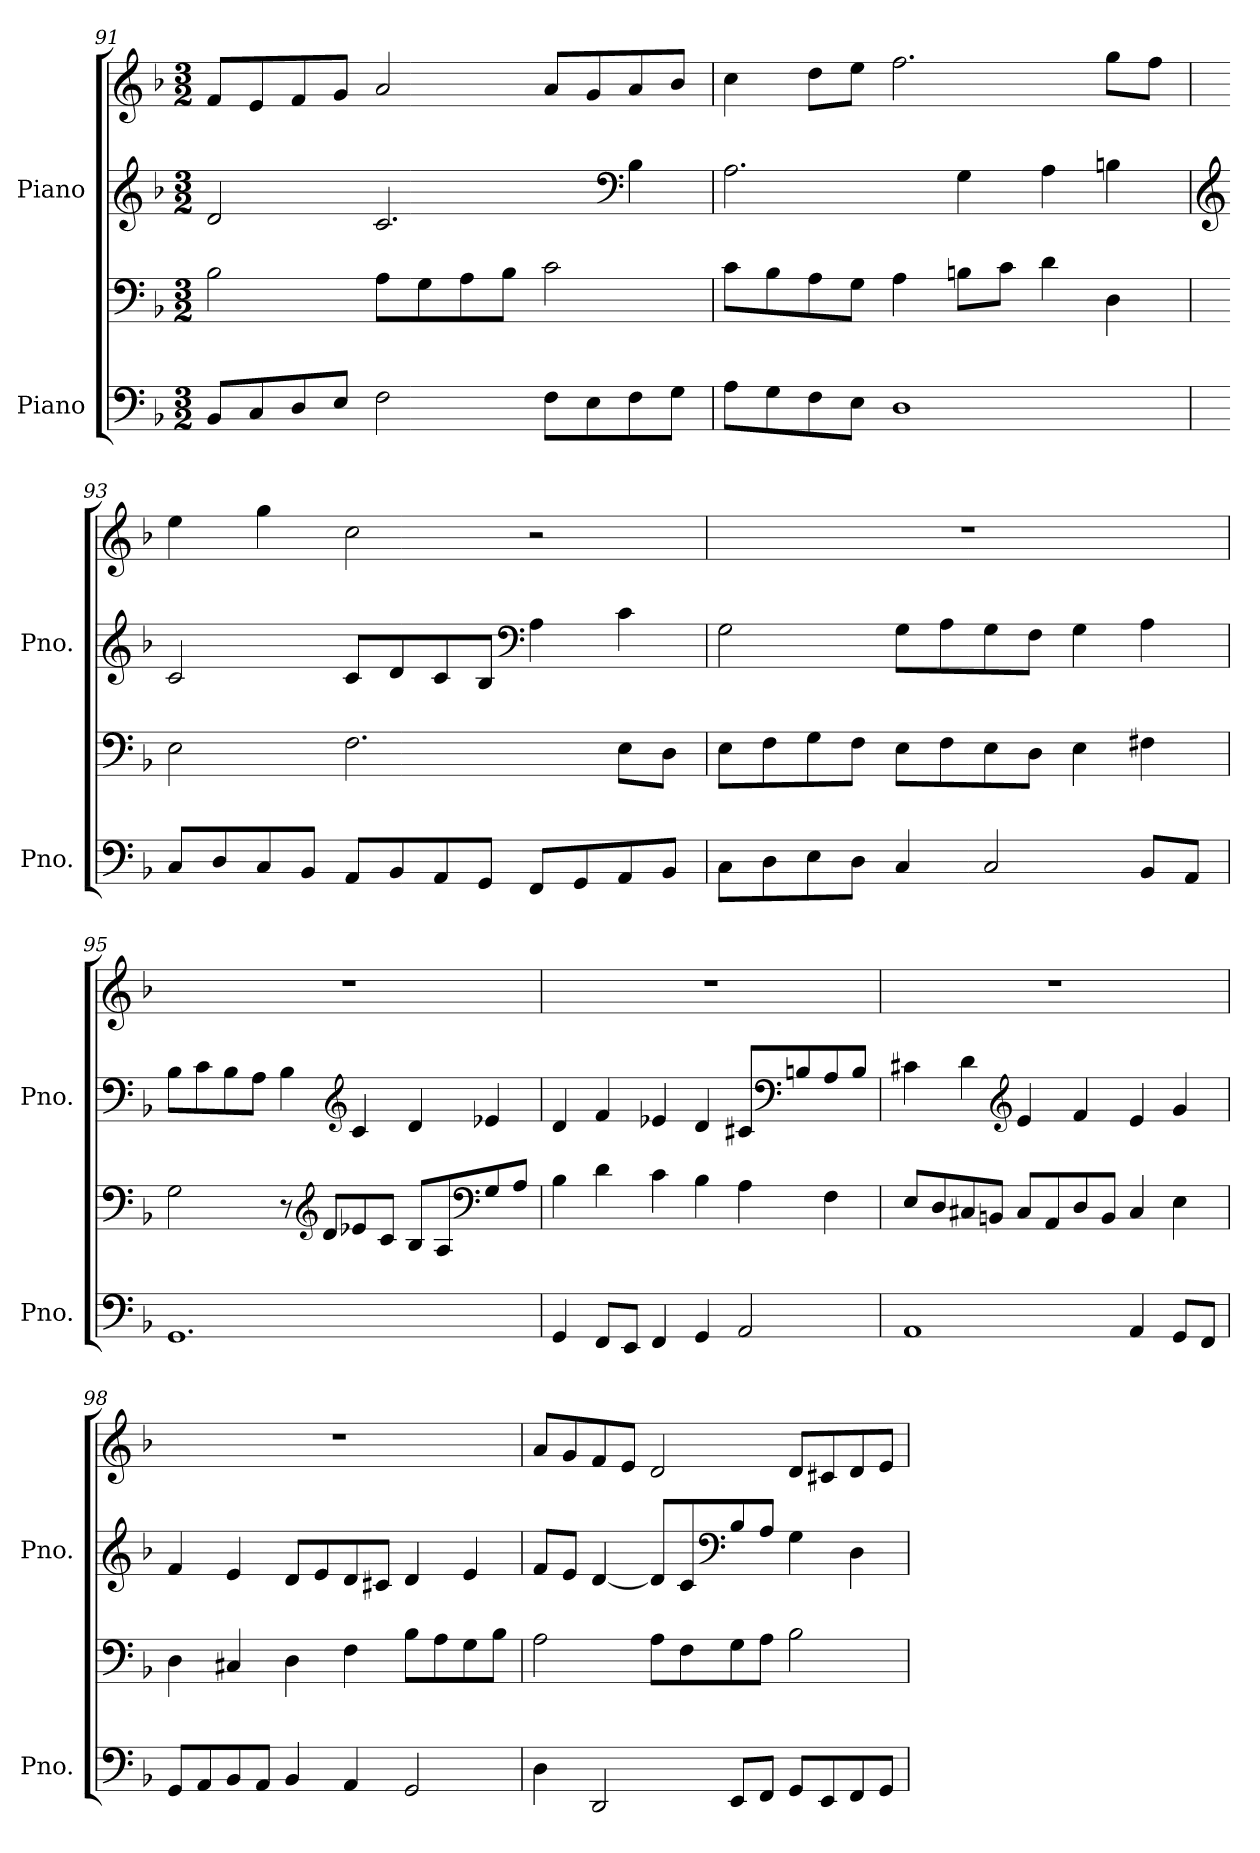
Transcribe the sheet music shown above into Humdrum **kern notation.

**kern	**kern	**kern	**kern
*part2	*part2	*part1	*part1
*staff4	*staff3	*staff2	*staff1
*I"Piano	*	*I"Piano	*
*I'Pno.	*	*I'Pno.	*
*clefF4	*clefF4	*clefG2	*clefG2
*k[b-]	*k[b-]	*k[b-]	*k[b-]
*M3/2	*M3/2	*M3/2	*M3/2
=91	=91	=91	=91
8BB-/L	2B-\	2d/	8f/L
8C/	.	.	8e/
8D/	.	.	8f/
8E/J	.	.	8g/J
2F\	8A\L	2.c/	2a/
.	8G\	.	.
.	8A\	.	.
.	8B-\J	.	.
8F\L	2c\	.	8a/L
8E\	.	.	8g/
*	*	*clefF4	*
8F\	.	4B-\	8a/
8G\J	.	.	8b-/J
!!LO:PB:g=z
=92	=92	=92	=92
8A\L	8c\L	2.A\	4cc\
8G\	8B-\	.	.
8F\	8A\	.	8dd\L
8E\J	8G\J	.	8ee\J
1D	4A\	.	2.ff\
.	8Bn\L	4G\	.
.	8c\J	.	.
.	4d\	4A\	.
.	4D\	4Bn\	8gg\L
.	.	.	8ff\J
=93	=93	=93	=93
*	*	*clefG2	*
8C/L	2E\	2c/	4ee\
8D/	.	.	.
8C/	.	.	4gg\
8BB-/J	.	.	.
8AA/L	2.F\	8c/L	2cc\
8BB-/	.	8d/	.
8AA/	.	8c/	.
8GG/J	.	8B-/J	.
*	*	*clefF4	*
8FF/L	.	4A\	2r
8GG/	.	.	.
8AA/	8E\L	4c\	.
8BB-/J	8D\J	.	.
=94	=94	=94	=94
8C\L	8E\L	2G\	1.r
8D\	8F\	.	.
8E\	8G\	.	.
8D\J	8F\J	.	.
4C/	8E\L	8G\L	.
.	8F\	8A\	.
2C/	8E\	8G\	.
.	8D\J	8F\J	.
.	4E\	4G\	.
8BB-/L	4F#X\	4A\	.
8AA/J	.	.	.
!!LO:LB:g=z
=95	=95	=95	=95
1.GG	2G\	8B-\L	1.r
.	.	8c\	.
.	.	8B-\	.
.	.	8A\J	.
.	8r	4B-\	.
*	*clefG2	*	*
.	8d/L	.	.
*	*	*clefG2	*
.	8e-X/	4c/	.
.	8c/J	.	.
.	8B-/L	4d/	.
.	8A/	.	.
*	*clefF4	*	*
.	8G/	4e-X/	.
.	8A/J	.	.
=96	=96	=96	=96
4GG/	4B-\	4d/	1.r
8FF/L	4d\	4f/	.
8EE/J	.	.	.
4FF/	4c\	4e-X/	.
4GG/	4B-\	4d/	.
2AA/	4A\	8c#X/L	.
*	*	*clefF4	*
.	.	8Bn/	.
.	4F\	8A/	.
.	.	8B/J	.
=97	=97	=97	=97
1AA	8E/L	4c#X\	1.r
.	8D/	.	.
.	8C#X/	4d\	.
.	8BBn/J	.	.
*	*	*clefG2	*
.	8C#/L	4e/	.
.	8AA/	.	.
.	8D/	4f/	.
.	8BB/J	.	.
4AA/	4C#/	4e/	.
8GG/L	4E\	4g/	.
8FF/J	.	.	.
!!LO:LB:g=z
=98	=98	=98	=98
8GG/L	4D\	4f/	1.r
8AA/	.	.	.
8BB-/	4C#X/	4e/	.
8AA/J	.	.	.
4BB-/	4D\	8d/L	.
.	.	8e/	.
4AA/	4F\	8d/	.
.	.	8c#X/J	.
2GG/	8B-\L	4d/	.
.	8A\	.	.
.	8G\	4e/	.
.	8B-\J	.	.
=99	=99	=99	=99
4D\	2A\	8f/L	8a/L
.	.	8e/J	8g/
2DD/	.	[4d/	8f/
.	.	.	8e/J
.	8A\L	8d/L]	2d/
.	8F\	8c/	.
*	*	*clefF4	*
8EE/L	8G\	8B-/	.
8FF/J	8A\J	8A/J	.
8GG/L	2B-\	4G\	8d/L
8EE/	.	.	8c#X/
8FF/	.	4D\	8d/
8GG/J	.	.	8e/J
=	=	=	=
*-	*-	*-	*-
